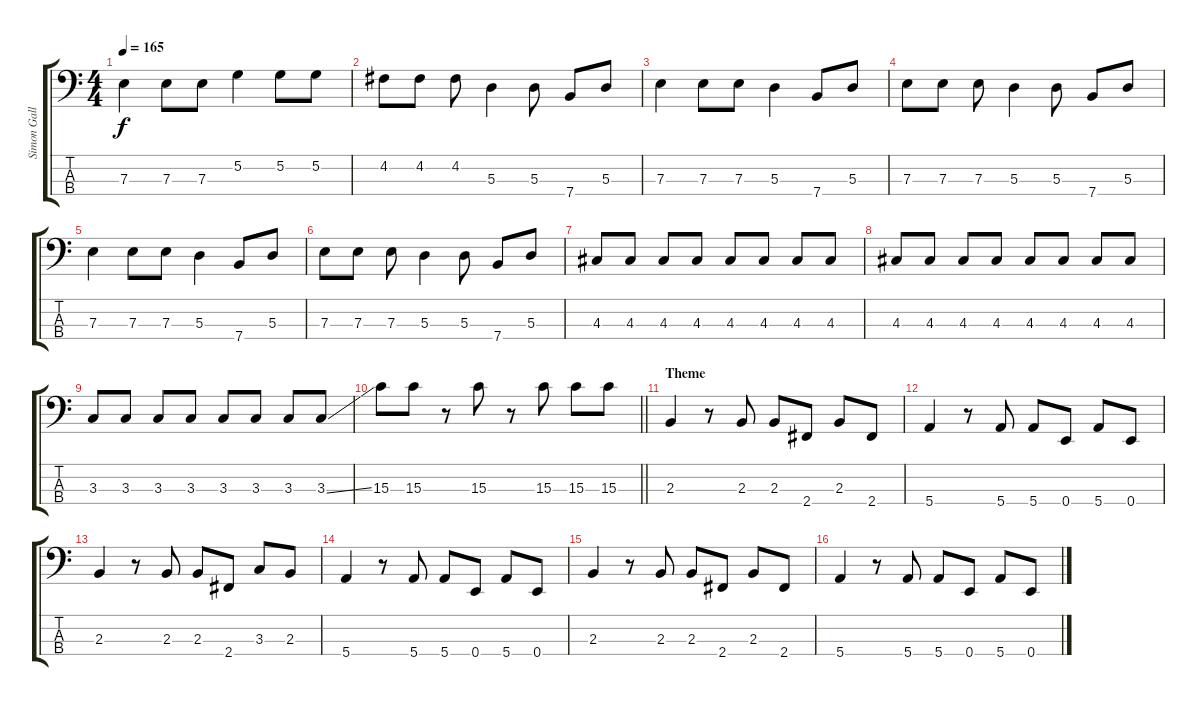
\track ("Simon Gallup" "Simon Gall") {instrument electricbasspick}
\staff {score tabs}
\tuning (G2 D2 A1 E1) {hide}
\ts (4 4)
\tempo 165
\clef f4
\ks c
7.3.4{dy f} 7.3.8 7.3.8 5.2.4 5.2.8 5.2.8 |
4.2.8 4.2.8 4.2.8 5.3.4 5.3.8 7.4.8 5.3.8 |
7.3.4 7.3.8 7.3.8 5.3.4 7.4.8 5.3.8 |
7.3.8 7.3.8 7.3.8 5.3.4 5.3.8 7.4.8 5.3.8 |
7.3.4 7.3.8 7.3.8 5.3.4 7.4.8 5.3.8 |
7.3.8 7.3.8 7.3.8 5.3.4 5.3.8 7.4.8 5.3.8 |
4.3.8 4.3.8 4.3.8 4.3.8 4.3.8 4.3.8 4.3.8 4.3.8 |
4.3.8 4.3.8 4.3.8 4.3.8 4.3.8 4.3.8 4.3.8 4.3.8 |
3.3.8 3.3.8 3.3.8 3.3.8 3.3.8 3.3.8 3.3.8 3.3{ss}.8 |
\barLineRight lightlight
15.3.8 15.3.8 r.8 15.3.8 r.8 15.3.8 15.3.8 15.3.8 |
\section ("" "Theme")
2.3.4 r.8 2.3.8 2.3.8 2.4.8 2.3.8 2.4.8 |
5.4.4 r.8 5.4.8 5.4.8 0.4.8 5.4.8 0.4.8 |
2.3.4 r.8 2.3.8 2.3.8 2.4.8 3.3.8 2.3.8 |
5.4.4 r.8 5.4.8 5.4.8 0.4.8 5.4.8 0.4.8 |
2.3.4 r.8 2.3.8 2.3.8 2.4.8 2.3.8 2.4.8 |
5.4.4 r.8 5.4.8 5.4.8 0.4.8 5.4.8 0.4.8
